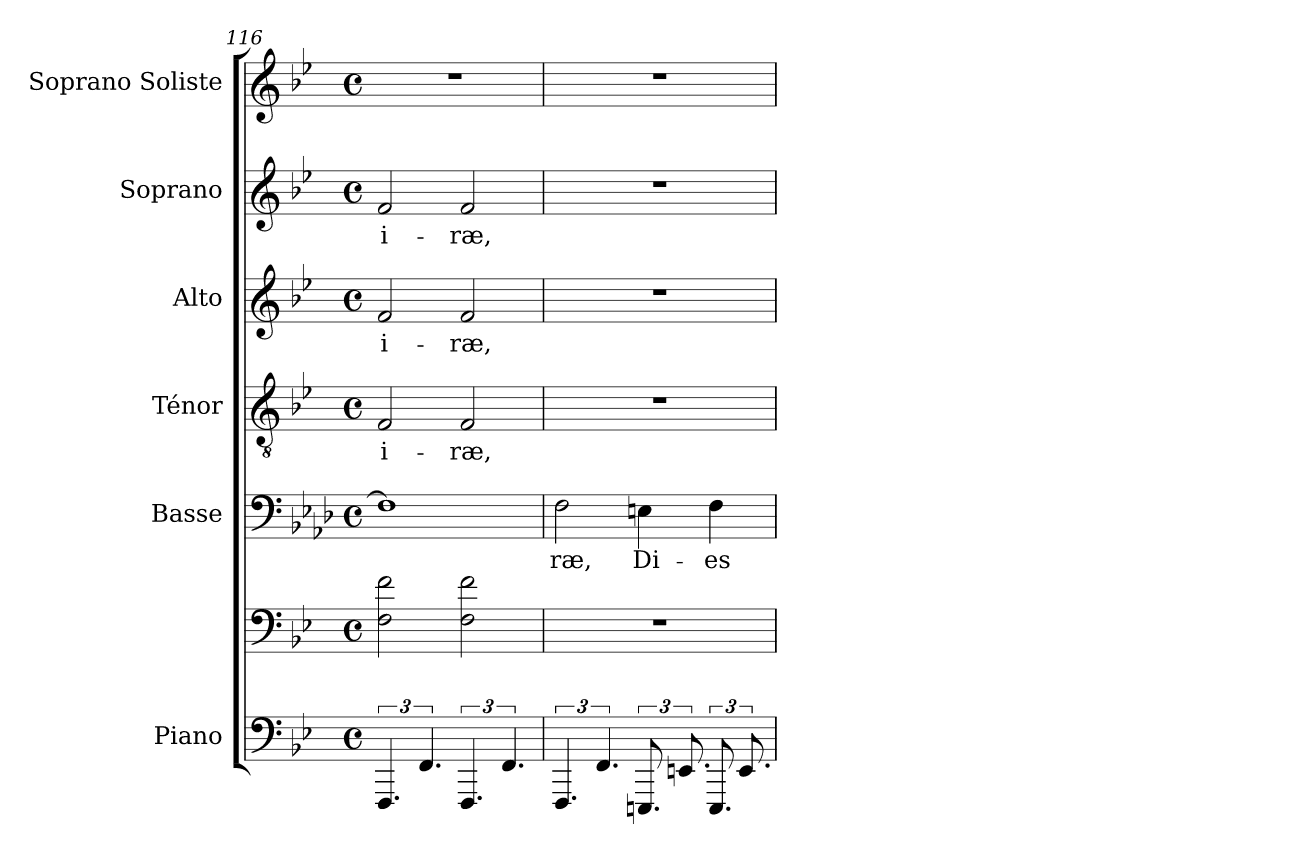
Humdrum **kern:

**kern	**kern	**kern	**text	**kern	**text	**kern	**text	**kern	**text	**kern
*part6	*part6	*part5	*part5	*part4	*part4	*part3	*part3	*part2	*part2	*part1
*staff7	*staff6	*staff5	*staff5	*staff4	*staff4	*staff3	*staff3	*staff2	*staff2	*staff1
*I"Piano	*	*I"Basse	*	*I"Ténor	*	*I"Alto	*	*I"Soprano	*	*I"Soprano Soliste
*I'Pno.	*	*I'B.	*	*I'T.	*	*I'A.	*	*I'S.	*	*
*clefF4	*clefF4	*clefF4	*	*clefGv2	*	*clefG2	*	*clefG2	*	*clefG2
*	*	*ITrd8c14	*	*	*	*	*	*	*	*
*k[b-e-]	*k[b-e-]	*k[b-e-a-d-]	*	*k[b-e-]	*	*k[b-e-]	*	*k[b-e-]	*	*k[b-e-]
*M4/4	*M4/4	*M4/4	*	*M4/4	*	*M4/4	*	*M4/4	*	*M4/4
*met(c)	*met(c)	*met(c)	*	*met(c)	*	*met(c)	*	*met(c)	*	*met(c)
=116	=116	=116	=116	=116	=116	=116	=116	=116	=116	=116
6.FFF/	2F\ 2f\	1FFi]	.	2F/	i-	2f/	i-	2f/	i-	1r
6.FF/	.	.	.	.	.	.	.	.	.	.
6.FFF/	2F\ 2f\	.	.	2F/	-ræ,	2f/	-ræ,	2f/	-ræ,	.
6.FF/	.	.	.	.	.	.	.	.	.	.
=117	=117	=117	=117	=117	=117	=117	=117	=117	=117	=117
6.FFF/	1r	2FFi\	-ræ,	1r	.	1r	.	1r	.	1r
6.FF/	.	.	.	.	.	.	.	.	.	.
12.EEEn/	.	4EEni\	Di-	.	.	.	.	.	.	.
12.EEn/	.	.	.	.	.	.	.	.	.	.
12.EEE/	.	4FFi\	-es	.	.	.	.	.	.	.
12.EE/	.	.	.	.	.	.	.	.	.	.
=	=	=	=	=	=	=	=	=	=	=
*-	*-	*-	*-	*-	*-	*-	*-	*-	*-	*-
